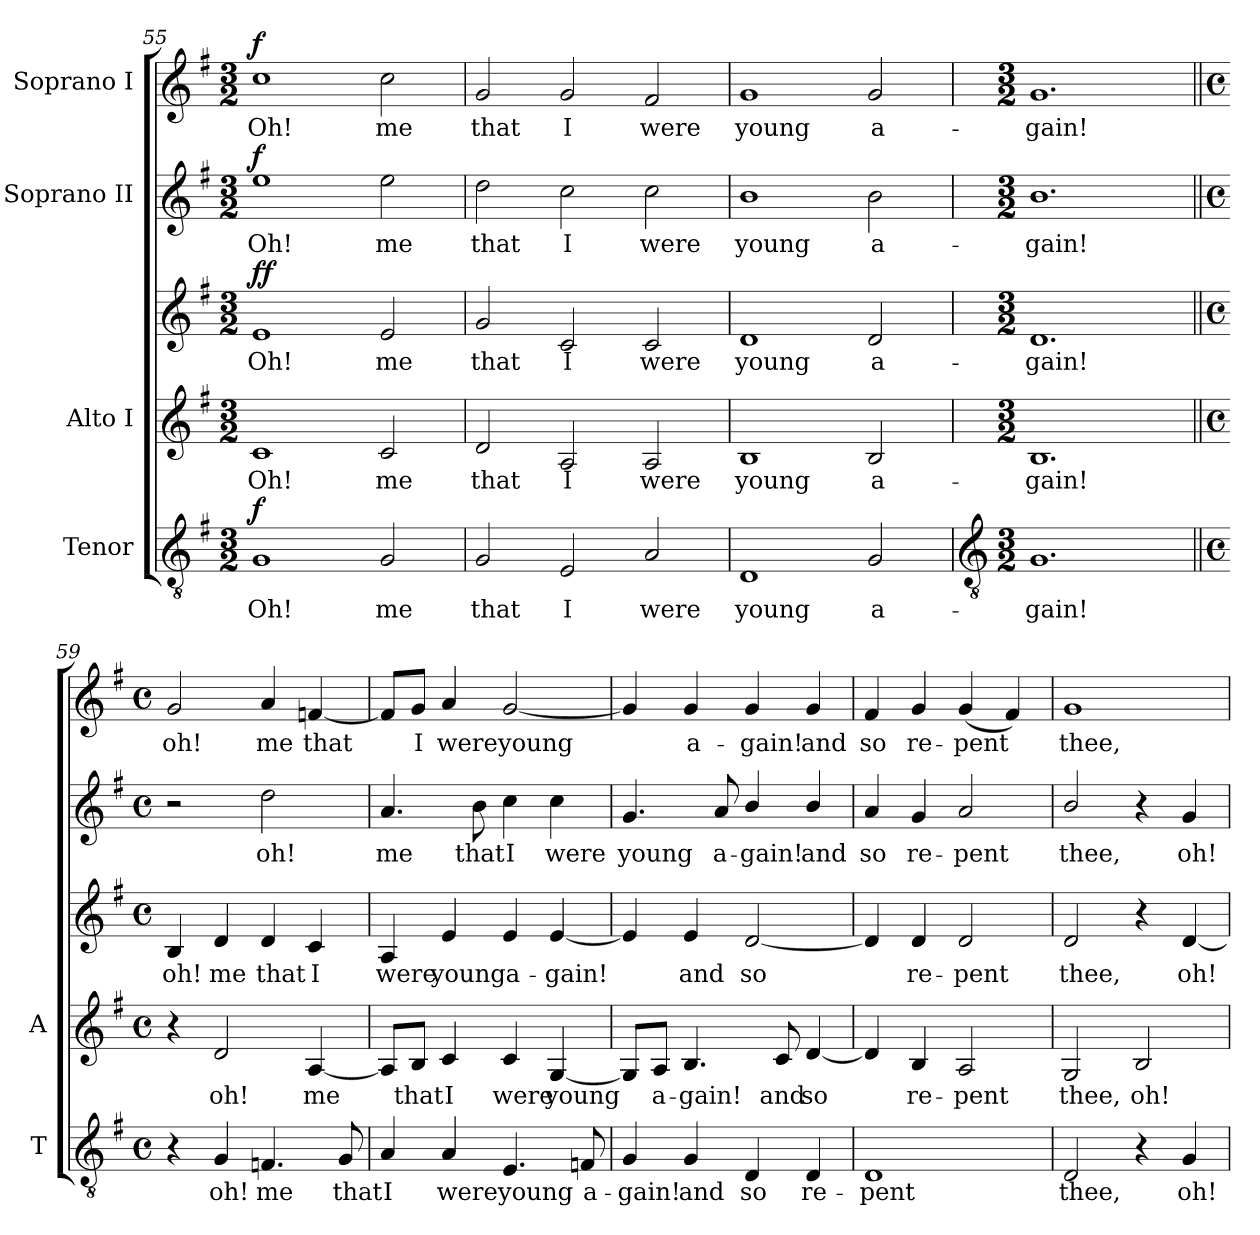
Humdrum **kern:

**kern	**text	**dynam	**kern	**text	**kern	**text	**dynam	**kern	**text	**dynam	**kern	**text	**dynam
*part4	*part4	*part4	*part3	*part3	*part3	*part3	*part3	*part2	*part2	*part2	*part1	*part1	*part1
*staff5	*staff5	*staff5	*staff4	*staff4	*staff3	*staff3	*staff3/4	*staff2	*staff2	*staff2	*staff1	*staff1	*staff1
*I"Tenor	*	*	*I"Alto I	*	*	*	*	*I"Soprano II	*	*	*I"Soprano I	*	*
*I'T	*	*	*I'A	*	*	*	*	*	*	*	*	*	*
*clefGv2	*	*	*clefG2	*	*clefG2	*	*	*clefG2	*	*	*clefG2	*	*
*k[f#]	*	*	*k[f#]	*	*k[f#]	*	*	*k[f#]	*	*	*k[f#]	*	*
*G:	*	*	*G:	*	*G:	*	*	*G:	*	*	*G:	*	*
*M3/2	*	*	*M3/2	*	*M3/2	*	*	*M3/2	*	*	*M3/2	*	*
=55	=55	=55	=55	=55	=55	=55	=55	=55	=55	=55	=55	=55	=55
!	!LO:LY:b	!LO:DY:b	!	!LO:LY:b	!	!LO:LY:b	!LO:DY:b=2	!	!LO:LY:b	!	!	!LO:LY:b	!
!	!	!	!	!	!	!	!LO:DY:n=1:b	!	!	!LO:DY:b	!	!	!LO:DY:b
1G	Oh!	f	1c	Oh!	1e	Oh!	f f	1ee	Oh!	f	1cc	Oh!	f
!	!LO:LY:b	!	!	!LO:LY:b	!	!LO:LY:b	!	!	!LO:LY:b	!	!	!LO:LY:b	!
2G	me	.	2c	me	2e	me	.	2ee	me	.	2cc	me	.
=56	=56	=56	=56	=56	=56	=56	=56	=56	=56	=56	=56	=56	=56
!	!LO:LY:b	!	!	!LO:LY:b	!	!LO:LY:b	!	!	!LO:LY:b	!	!	!LO:LY:b	!
2G	that	.	2d	that	2g	that	.	2dd	that	.	2g	that	.
!	!LO:LY:b	!	!	!LO:LY:b	!	!LO:LY:b	!	!	!LO:LY:b	!	!	!LO:LY:b	!
2E	I	.	2A	I	2c	I	.	2cc	I	.	2g	I	.
!	!LO:LY:b	!	!	!LO:LY:b	!	!LO:LY:b	!	!	!LO:LY:b	!	!	!LO:LY:b	!
2A/	were	.	2A	were	2c	were	.	2cc	were	.	2f#	were	.
=57	=57	=57	=57	=57	=57	=57	=57	=57	=57	=57	=57	=57	=57
!	!LO:LY:b	!	!	!LO:LY:b	!	!LO:LY:b	!	!	!LO:LY:b	!	!	!LO:LY:b	!
1D	young	.	1B	-young	1d	young	.	1b	young	.	1g	young	.
!	!LO:LY:b	!	!	!LO:LY:b	!	!LO:LY:b	!	!	!LO:LY:b	!	!	!LO:LY:b	!
2G	a-	.	2B	a-	2d	a-	.	2b	a-	.	2g	a-	.
!!LO:LB:g=z
=58	=58	=58	=58	=58	=58	=58	=58	=58	=58	=58	=58	=58	=58
*clefGv2	*	*	*	*	*	*	*	*	*	*	*	*	*
*M3/2	*	*	*M3/2	*	*M3/2	*	*	*M3/2	*	*	*M3/2	*	*
!	!LO:LY:b	!	!	!LO:LY:b	!	!LO:LY:b	!	!	!LO:LY:b	!	!	!LO:LY:b	!
1.G	-gain!	.	1.B	gain!	1.d	-gain!	.	1.b	-gain!	.	1.g	-gain!	.
=59||	=59||	=59||	=59||	=59||	=59||	=59||	=59||	=59||	=59||	=59||	=59||	=59||	=59||
*M4/4	*	*	*M4/4	*	*M4/4	*	*	*M4/4	*	*	*M4/4	*	*
*met(c)	*	*	*met(c)	*	*met(c)	*	*	*met(c)	*	*	*met(c)	*	*
!	!	!	!	!	!	!LO:LY:b	!	!	!	!	!	!LO:LY:b	!
4r	.	.	4r	.	4B	oh!	.	2r	.	.	2g	oh!	.
!	!LO:LY:b	!	!	!LO:LY:b	!	!LO:LY:b	!	!	!	!	!	!	!
4G	oh!	.	2d	oh!	4d	me	.	.	.	.	.	.	.
!	!LO:LY:b	!	!	!	!	!LO:LY:b	!	!	!LO:LY:b	!	!	!LO:LY:b	!
4.Fn	me	.	.	.	4d	that	.	2dd	oh!	.	4a	me	.
!	!	!	!	!LO:LY:b	!	!LO:LY:b	!	!	!	!	!	!LO:LY:b	!
.	.	.	[4A	me	4c/	I	.	.	.	.	[4fn	that	.
!	!LO:LY:b	!	!	!	!	!	!	!	!	!	!	!	!
8G	that	.	.	.	.	.	.	.	.	.	.	.	.
=60	=60	=60	=60	=60	=60	=60	=60	=60	=60	=60	=60	=60	=60
!	!LO:LY:b	!	!	!	!	!LO:LY:b	!	!	!LO:LY:b	!	!	!	!
4A/	I	.	8A/L]	.	4A	were	.	4.a	me	.	8f/L]	.	.
!	!	!	!	!LO:LY:b	!	!	!	!	!	!	!	!LO:LY:b	!
.	.	.	8B/J	that	.	.	.	.	.	.	8g/J	I	.
!	!LO:LY:b	!	!	!LO:LY:b	!	!LO:LY:b	!	!	!	!	!	!LO:LY:b	!
4A/	were	.	4c/	I	4e	young	.	.	.	.	4a	were	.
!	!	!	!	!	!	!	!	!	!LO:LY:b	!	!	!	!
.	.	.	.	.	.	.	.	8b	that	.	.	.	.
!	!LO:LY:b	!	!	!LO:LY:b	!	!LO:LY:b	!	!	!LO:LY:b	!	!	!LO:LY:b	!
4.E	young	.	4c/	were	4e	a-	.	4cc	I	.	[2g	young	.
!	!	!	!	!LO:LY:b	!	!LO:LY:b	!	!	!LO:LY:b	!	!	!	!
.	.	.	[4G	young	[4e	-gain!	.	4cc	were	.	.	.	.
!	!LO:LY:b	!	!	!	!	!	!	!	!	!	!	!	!
8Fn	a-	.	.	.	.	.	.	.	.	.	.	.	.
=61	=61	=61	=61	=61	=61	=61	=61	=61	=61	=61	=61	=61	=61
!	!LO:LY:b	!	!	!	!	!	!	!	!LO:LY:b	!	!	!	!
4G	-gain!	.	8G/L]	.	4e]	.	.	4.g	young	.	4g]	.	.
!	!	!	!	!LO:LY:b	!	!	!	!	!	!	!	!	!
.	.	.	8A/J	a-	.	.	.	.	.	.	.	.	.
!	!LO:LY:b	!	!	!LO:LY:b	!	!LO:LY:b	!	!	!	!	!	!LO:LY:b	!
4G	and	.	4.B	-gain!	4e	and	.	.	.	.	4g	a-	.
!	!	!	!	!	!	!	!	!	!LO:LY:b	!	!	!	!
.	.	.	.	.	.	.	.	8a	a-	.	.	.	.
!	!LO:LY:b	!	!	!	!	!LO:LY:b	!	!	!LO:LY:b	!	!	!LO:LY:b	!
4D	so	.	.	.	[2d	so	.	4b/	-gain!	.	4g	-gain!	.
!	!	!	!	!LO:LY:b	!	!	!	!	!	!	!	!	!
.	.	.	8c	and	.	.	.	.	.	.	.	.	.
!	!LO:LY:b	!	!	!LO:LY:b	!	!	!	!	!LO:LY:b	!	!	!LO:LY:b	!
4D	re-	.	[4d	so	.	.	.	4b/	and	.	4g	and	.
=62	=62	=62	=62	=62	=62	=62	=62	=62	=62	=62	=62	=62	=62
!	!LO:LY:b	!	!	!	!	!	!	!	!LO:LY:b	!	!	!LO:LY:b	!
1D	-pent	.	4d]	.	4d]	.	.	4a	so	.	4f#	so	.
!	!	!	!	!LO:LY:b	!	!LO:LY:b	!	!	!LO:LY:b	!	!	!LO:LY:b	!
.	.	.	4B	re-	4d	re-	.	4g	re-	.	4g	re-	.
!	!	!	!	!LO:LY:b	!	!LO:LY:b	!	!	!LO:LY:b	!	!	!LO:LY:b	!
.	.	.	2A	-pent	2d	-pent	.	2a	-pent	.	(<4g	-pent	.
.	.	.	.	.	.	.	.	.	.	.	4f#)	.	.
=63	=63	=63	=63	=63	=63	=63	=63	=63	=63	=63	=63	=63	=63
!	!LO:LY:b	!	!	!LO:LY:b	!	!LO:LY:b	!	!	!LO:LY:b	!	!	!LO:LY:b	!
2D	thee,	.	2G	thee,	2d	thee,	.	2b/	thee,	.	1g	thee,	.
!	!	!	!	!LO:LY:b	!	!	!	!	!	!	!	!	!
4r	.	.	2B	oh!	4r	.	.	4r	.	.	.	.	.
!	!LO:LY:b	!	!	!	!	!LO:LY:b	!	!	!LO:LY:b	!	!	!	!
4G	oh!	.	.	.	[4d	oh!	.	4g	oh!	.	.	.	.
=	=	=	=	=	=	=	=	=	=	=	=	=	=
*-	*-	*-	*-	*-	*-	*-	*-	*-	*-	*-	*-	*-	*-
